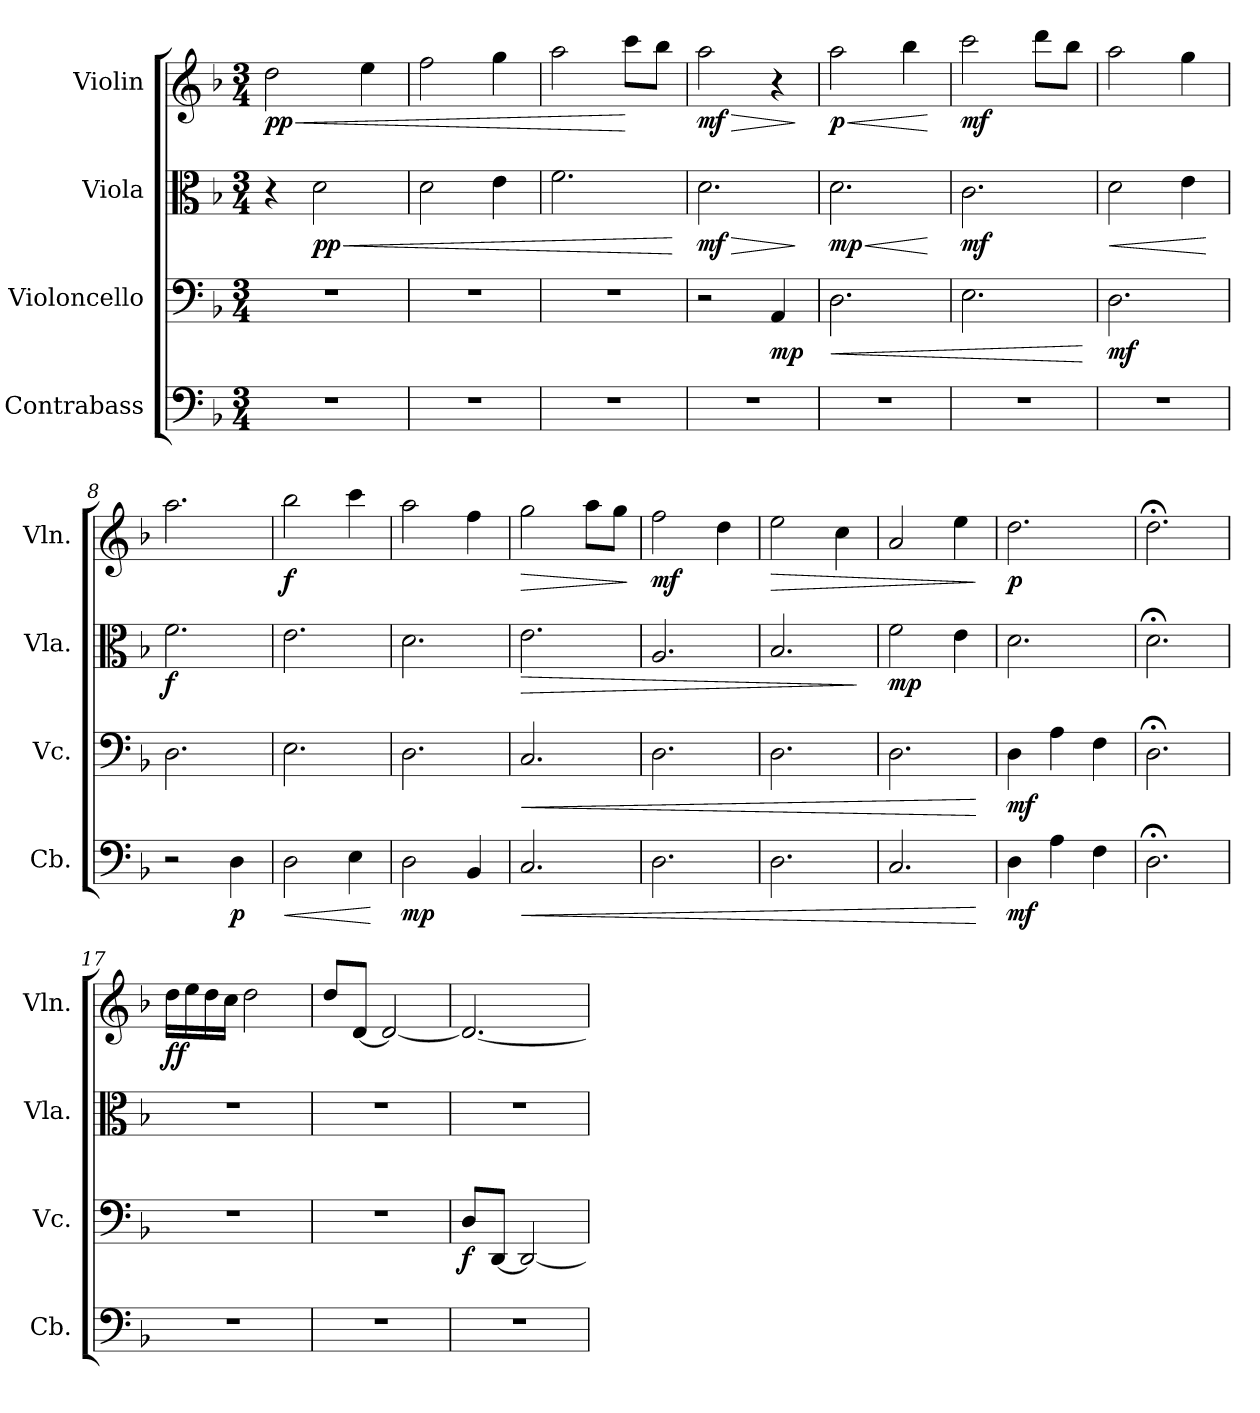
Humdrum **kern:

**kern	**dynam	**kern	**dynam	**kern	**dynam	**kern	**dynam
*part4	*part4	*part3	*part3	*part2	*part2	*part1	*part1
*staff4	*staff4	*staff3	*staff3	*staff2	*staff2	*staff1	*staff1
*I"Contrabass	*	*I"Violoncello	*	*I"Viola	*	*I"Violin	*
*I'Cb.	*	*I'Vc.	*	*I'Vla.	*	*I'Vln.	*
*clefF4	*	*clefF4	*	*clefC3	*	*clefG2	*
*ITrd7c12	*	*	*	*	*	*	*
*k[b-]	*	*k[b-]	*	*k[b-]	*	*k[b-]	*
*M3/4	*	*M3/4	*	*M3/4	*	*M3/4	*
*MM80	*	*MM80	*	*MM80	*	*MM80	*
=1	=1	=1	=1	=1	=1	=1	=1
!	!	!	!	!	!	!	!LO:HP:b
!	!	!	!	!	!	!	!LO:DY:n=1:b
2.r	.	2.r	.	4r	.	2dd\	< pp
!	!	!	!	!	!LO:HP:b	!	!
!	!	!	!	!	!LO:DY:n=1:b	!	!
.	.	.	.	2d\	< pp	.	.
.	.	.	.	.	.	4ee\	.
=2	=2	=2	=2	=2	=2	=2	=2
2.r	.	2.r	.	2d\	.	2ff\	.
.	.	.	.	4e\	.	4gg\	.
=3	=3	=3	=3	=3	=3	=3	=3
2.r	.	2.r	.	2.f\	.	2aa\	.
.	.	.	.	.	.	8ccc\L	[
.	.	.	.	.	.	8bb-\J	.
.	.	.	.	.	[	.	.
=4	=4	=4	=4	=4	=4	=4	=4
!	!	!	!	!	!LO:HP:b	!	!LO:HP:b
!	!	!	!	!	!LO:DY:n=1:b	!	!LO:DY:n=1:b
2.r	.	2r	.	2.d\	> mf	2aa\	> mf
!	!	!	!LO:DY:b	!	!	!	!
.	.	4AA/	mp	.	.	4r	.
.	.	.	.	.	]	.	]
=5	=5	=5	=5	=5	=5	=5	=5
!	!	!	!LO:HP:b	!	!LO:HP:b	!	!LO:HP:b
!	!	!	!	!	!LO:DY:n=1:b	!	!LO:DY:n=1:b
2.r	.	2.D\	<	2.d\	< mp	2aa\	< p
.	.	.	.	.	.	4bb-\	.
.	.	.	.	.	[	.	[
=6	=6	=6	=6	=6	=6	=6	=6
!	!	!	!	!	!LO:DY:b	!	!LO:DY:b
2.r	.	2.E\	.	2.c\	mf	2ccc\	mf
.	.	.	.	.	.	8ddd\L	.
.	.	.	.	.	.	8bb-\J	.
.	.	.	[	.	.	.	.
=7	=7	=7	=7	=7	=7	=7	=7
!	!	!	!LO:DY:b	!	!LO:HP:b	!	!
2.r	.	2.D\	mf	2d\	<	2aa\	.
.	.	.	.	4e\	.	4gg\	.
.	.	.	.	.	[	.	.
=8	=8	=8	=8	=8	=8	=8	=8
!	!	!	!	!	!LO:DY:b	!	!
2r	.	2.D\	.	2.f\	f	2.aa\	.
!	!LO:DY:b	!	!	!	!	!	!
4DD\	p	.	.	.	.	.	.
=9	=9	=9	=9	=9	=9	=9	=9
!	!LO:HP:b	!	!	!	!	!	!LO:DY:b
2DD\	<	2.E\	.	2.e\	.	2bb-\	f
4EE\	.	.	.	.	.	4ccc\	.
.	[	.	.	.	.	.	.
=10	=10	=10	=10	=10	=10	=10	=10
!	!LO:DY:b	!	!	!	!	!	!
2DD\	mp	2.D\	.	2.d\	.	2aa\	.
4BBB-/	.	.	.	.	.	4ff\	.
=11	=11	=11	=11	=11	=11	=11	=11
!	!LO:HP:b	!	!LO:HP:b	!	!LO:HP:b	!	!LO:HP:b
2.CC/	<	2.C/	<	2.e\	>	2gg\	>
.	.	.	.	.	.	8aa\L	.
.	.	.	.	.	.	8gg\J	.
.	.	.	.	.	.	.	]
=12	=12	=12	=12	=12	=12	=12	=12
!	!	!	!	!	!	!	!LO:DY:b
2.DD\	.	2.D\	.	2.A/	.	2ff\	mf
.	.	.	.	.	.	4dd\	.
!!LO:LB:g=z
=13	=13	=13	=13	=13	=13	=13	=13
!	!	!	!	!	!	!	!LO:HP:b
2.DD\	.	2.D\	.	2.B-/	.	2ee\	>
.	.	.	.	.	.	4cc\	.
.	.	.	.	.	]	.	.
=14	=14	=14	=14	=14	=14	=14	=14
!	!	!	!	!	!LO:DY:b	!	!
2.CC/	.	2.D\	.	2f\	mp	2a/	.
.	.	.	.	4e\	.	4ee\	.
.	[	.	[	.	.	.	]
=15	=15	=15	=15	=15	=15	=15	=15
!	!LO:DY:b	!	!LO:DY:b	!	!	!	!LO:DY:b
4DD\	mf	4D\	mf	2.d\	.	2.dd\	p
4AA\	.	4A\	.	.	.	.	.
4FF\	.	4F\	.	.	.	.	.
=16	=16	=16	=16	=16	=16	=16	=16
2.DD;<\	.	2.D;<\	.	2.d;<\	.	2.dd;<\	.
=17	=17	=17	=17	=17	=17	=17	=17
*	*	*	*	*	*	*MM130	*
!	!	!	!	!	!	!	!LO:DY:b
2.r	.	2.r	.	2.r	.	16dd\LL	ff
.	.	.	.	.	.	16ee\	.
.	.	.	.	.	.	16dd\	.
.	.	.	.	.	.	16cc\JJ	.
.	.	.	.	.	.	2dd\	.
=18	=18	=18	=18	=18	=18	=18	=18
2.r	.	2.r	.	2.r	.	8dd/L	.
.	.	.	.	.	.	[8d/J	.
.	.	.	.	.	.	2d/_	.
=19	=19	=19	=19	=19	=19	=19	=19
!	!	!	!LO:DY:b	!	!	!	!
2.r	.	8D/L	f	2.r	.	2.d/_	.
.	.	[8DD/J	.	.	.	.	.
.	.	2DD/_	.	.	.	.	.
=	=	=	=	=	=	=	=
*-	*-	*-	*-	*-	*-	*-	*-
